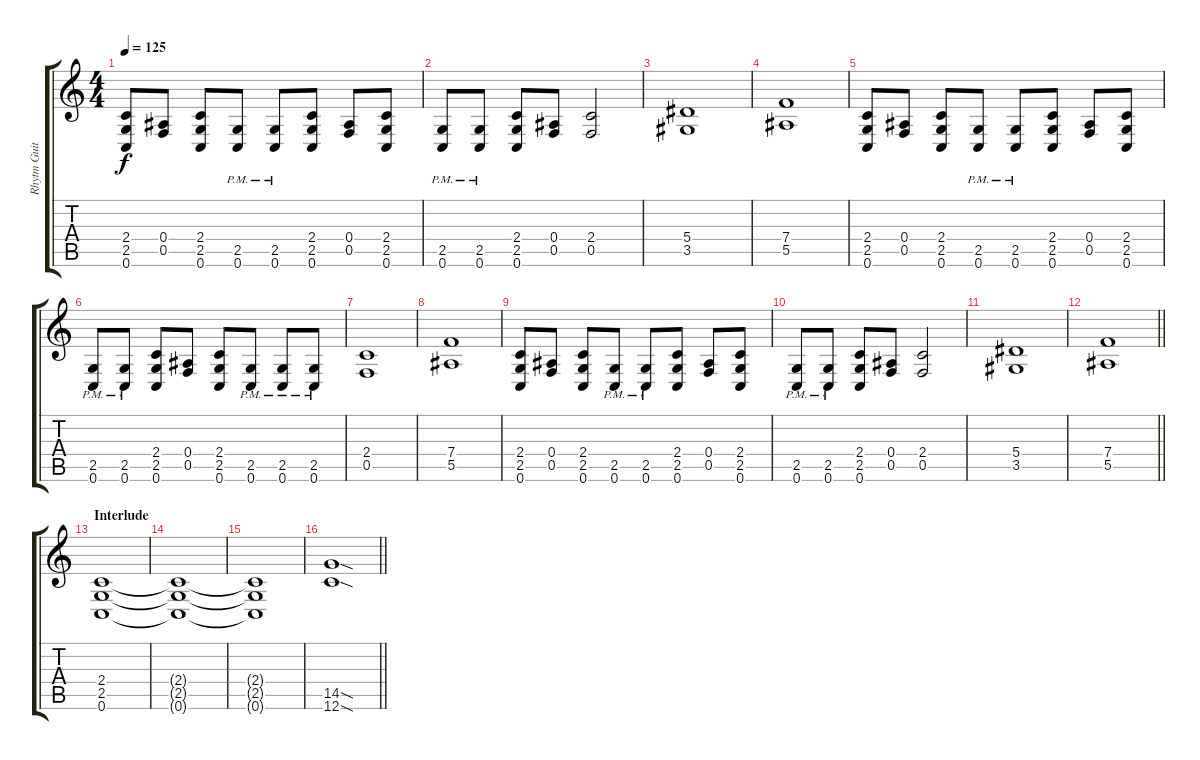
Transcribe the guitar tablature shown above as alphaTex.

\track ("Rhytm Guitar" "Rhytm Guit") {instrument distortionguitar}
\staff {score tabs}
\tuning (C4 G3 Eb3 Bb2 F2 C2) {hide}
\ts (4 4)
\tempo 125
\clef g2
\ks c
(2.4 2.5 0.6).8{dy f} (0.4 0.5).8 (2.4 2.5 0.6).8 (2.5{pm} 0.6{pm}).8 (2.5{pm} 0.6{pm}).8 (2.4 2.5 0.6).8 (0.4 0.5).8 (2.4 2.5 0.6).8 |
(2.5{pm} 0.6{pm}).8 (2.5{pm} 0.6{pm}).8 (2.4 2.5 0.6).8 (0.4 0.5).8 (2.4 0.5).2 |
(5.4 3.5).1 |
(7.4 5.5).1 |
(2.4 2.5 0.6).8 (0.4 0.5).8 (2.4 2.5 0.6).8 (2.5{pm} 0.6{pm}).8 (2.5{pm} 0.6{pm}).8 (2.4 2.5 0.6).8 (0.4 0.5).8 (2.4 2.5 0.6).8 |
(2.5{pm} 0.6{pm}).8 (2.5{pm} 0.6{pm}).8 (2.4 2.5 0.6).8 (0.4 0.5).8 (2.4 2.5 0.6).8 (2.5{pm} 0.6{pm}).8 (2.5{pm} 0.6{pm}).8 (2.5{pm} 0.6{pm}).8 |
(2.4 0.5).1 |
(7.4 5.5).1 |
(2.4 2.5 0.6).8 (0.4 0.5).8 (2.4 2.5 0.6).8 (2.5{pm} 0.6{pm}).8 (2.5{pm} 0.6{pm}).8 (2.4 2.5 0.6).8 (0.4 0.5).8 (2.4 2.5 0.6).8 |
(2.5{pm} 0.6{pm}).8 (2.5{pm} 0.6{pm}).8 (2.4 2.5 0.6).8 (0.4 0.5).8 (2.4 0.5).2 |
(5.4 3.5).1 |
\barLineRight lightlight
(7.4 5.5).1 |
\section ("" "Interlude")
(2.4 2.5 0.6).1 |
(2.4{t} 2.5{t} 0.6{t}).1 |
(2.4{t} 2.5{t} 0.6{t}).1 |
\barLineRight lightlight
(14.5{sod} 12.6{sod}).1
